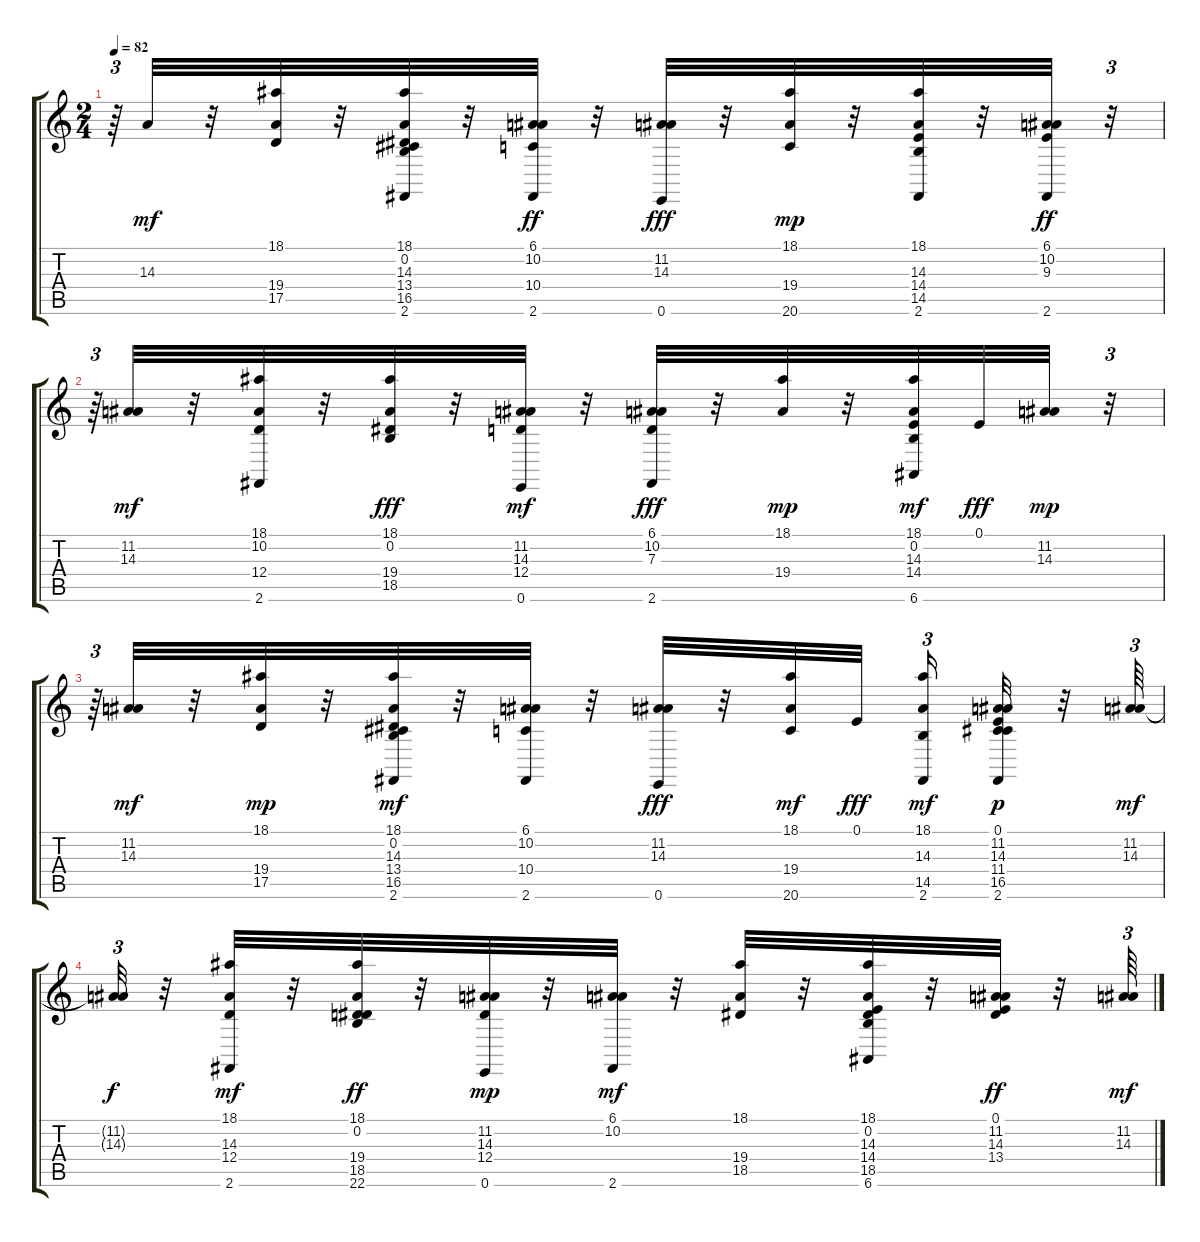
\track "" {instrument acousticgrandpiano}
\staff {score tabs}
\tuning (E4 B3 G3 D3 A2 E2) {hide}
\ts (2 4)
\tempo 82
\clef g2
\ks c
r.64{tu (3 2) dy ff} 14.3.32{dy mf} r.32 (18.1 19.4 17.5).32 r.32 (18.1 0.2 14.3 13.4 16.5 2.6).32 r.32 (6.1 10.2 10.4 2.6).32{dy ff} r.32 (11.2 14.3 0.6).32{dy fff} r.32 (18.1 19.4 20.6).32{dy mp} r.32 (18.1 14.3 14.4 14.5 2.6).32 r.32 (6.1 10.2 9.3 2.6).32{dy ff} r.32{tu (3 2)} |
r.64{tu (3 2)} (11.2 14.3).32{dy mf} r.32 (18.1 10.2 12.4 2.6).32 r.32 (18.1 0.2 19.4 18.5).32{dy fff} r.32 (11.2 14.3 12.4 0.6).32{dy mf} r.32 (6.1 10.2 7.3 2.6).32{dy fff} r.32 (18.1 19.4).32{dy mp} r.32 (18.1 0.2 14.3 14.4 6.6).32{dy mf} 0.1.32{dy fff} (11.2 14.3).32{dy mp} r.32{tu (3 2)} |
r.64{tu (3 2)} (11.2 14.3).32{dy mf} r.32 (18.1 19.4 17.5).32{dy mp} r.32 (18.1 0.2 14.3 13.4 16.5 2.6).32{dy mf} r.32 (6.1 10.2 10.4 2.6).32 r.32 (11.2 14.3 0.6).32{dy fff} r.32 (18.1 19.4 20.6).32{dy mf} 0.1.32{dy fff} (18.1 14.3 14.5 2.6).16{tu (3 2) dy mf} (0.1 11.2 14.3 11.4 16.5 2.6).32{dy p} r.32 (11.2 14.3).64{tu (3 2) dy mf} |
(11.2{t} 14.3{t}).32{tu (3 2) dy f} r.32 (18.1 14.3 12.4 2.6).32{dy mf} r.32 (18.1 0.2 19.4 18.5 22.6).32{dy ff} r.32 (11.2 14.3 12.4 0.6).32{dy mp} r.32 (6.1 10.2 2.6).32{dy mf} r.32 (18.1 19.4 18.5).32 r.32 (18.1 0.2 14.3 14.4 18.5 6.6).32 r.32 (0.1 11.2 14.3 13.4).32{dy ff} r.32 (11.2 14.3).64{tu (3 2) dy mf}
